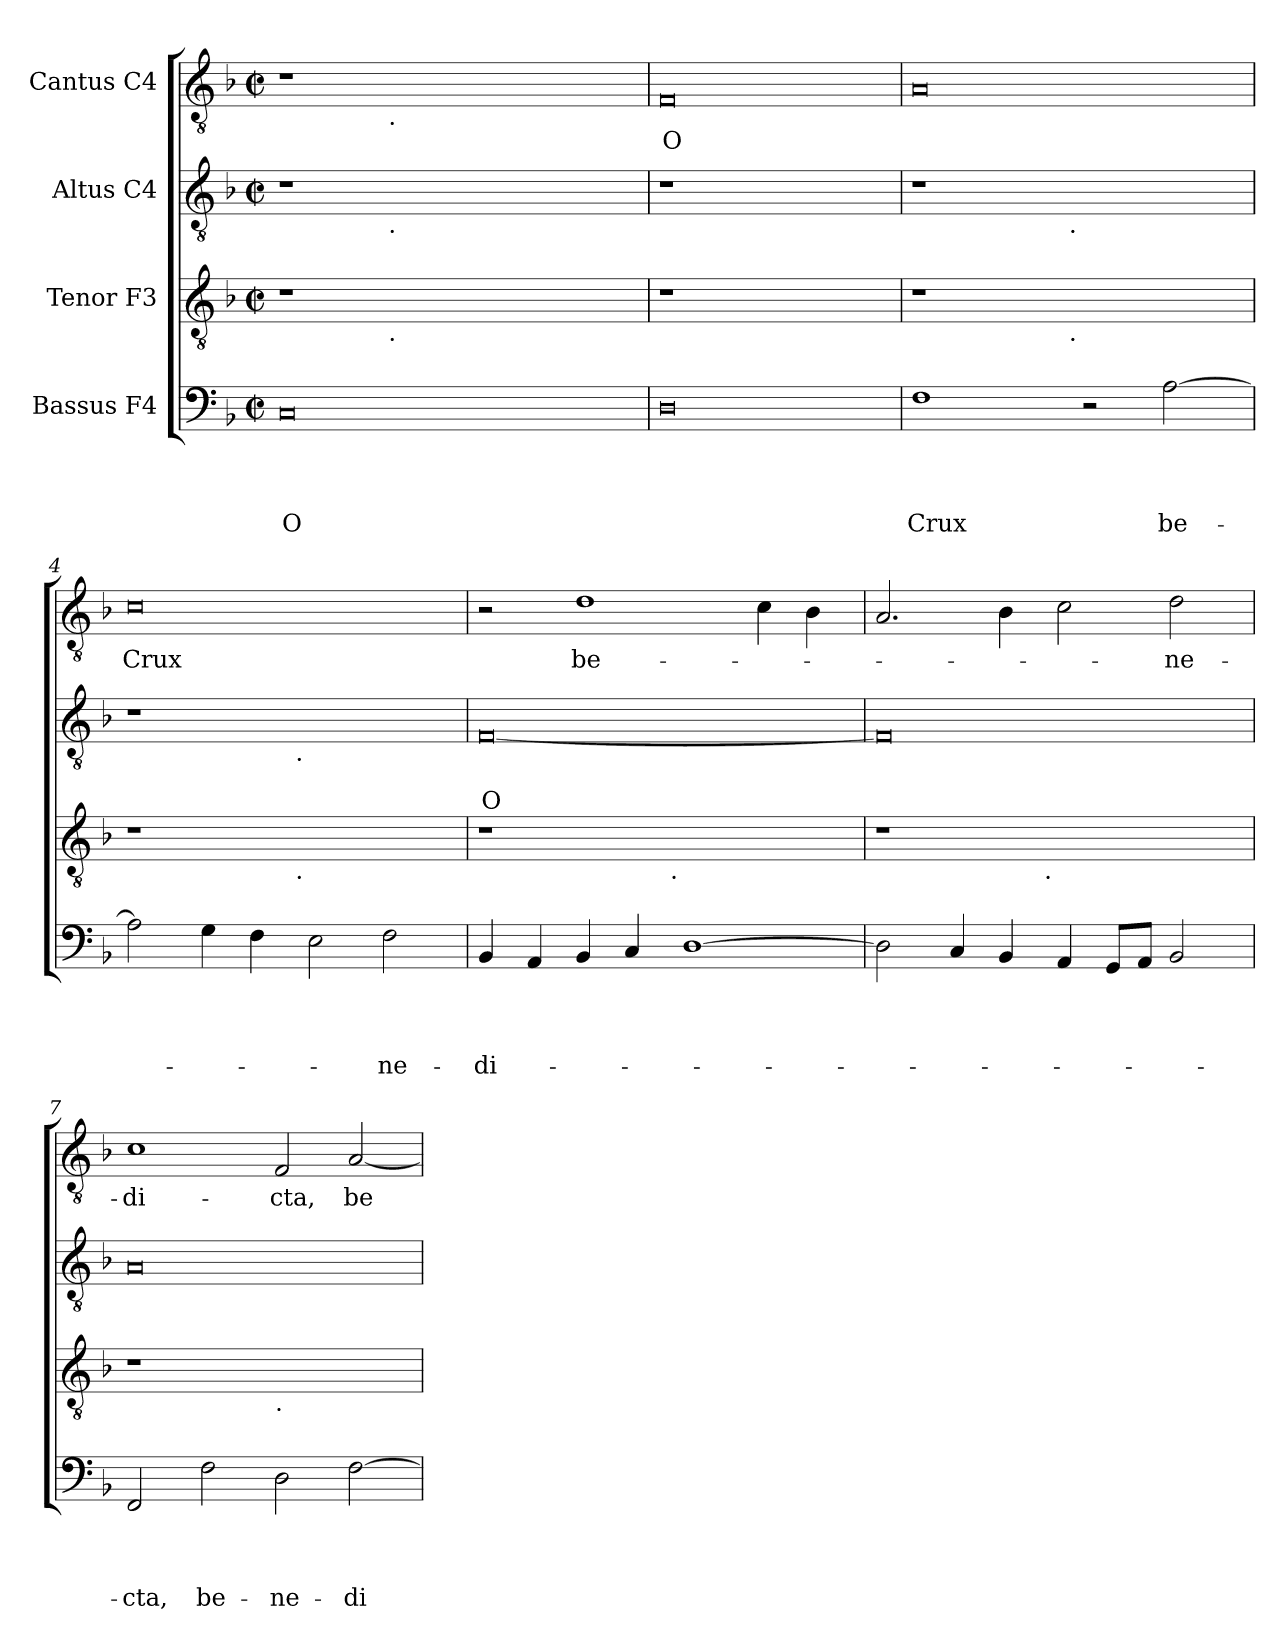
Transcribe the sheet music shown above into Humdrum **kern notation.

**kern	**text	**text	**text	**text	**kern	**kern	**text	**text	**kern	**text
*part4	*part4	*part4	*part4	*part4	*part3	*part2	*part2	*part2	*part1	*part1
*staff4	*staff4	*staff4	*staff4	*staff4	*staff3	*staff2	*staff2	*staff2	*staff1	*staff1
*I"Bassus F4	*	*	*	*	*I"Tenor F3	*I"Altus C4	*	*	*I"Cantus C4	*
*clefF4	*	*	*	*	*clefGv2	*clefGv2	*	*	*clefGv2	*
*k[b-]	*	*	*	*	*k[b-]	*k[b-]	*	*	*k[b-]	*
*F:	*	*	*	*	*F:	*F:	*	*	*F:	*
*M2/2	*	*	*	*	*M2/2	*M2/2	*	*	*M2/2	*
*met(c|)	*	*	*	*	*met(c|)	*met(c|)	*	*	*met(c|)	*
=1	=1	=1	=1	=1	=1	=1	=1	=1	=1	=1
!	!	!	!	!LO:LY:b:rj	!	!	!	!	!	!
*	*	*	*	*	*^	*^	*	*	*^	*
0C	.	.	.	O	1r	2ryy	1r	2ryy	.	.	1r	2ryy	.
.	.	.	.	.	.	16.ryy	.	16.ryy	.	.	.	16.ryy	.
!	!	!	!	!	!	!	!	!	!	!	!	!LO:TX:b:t=.	!
!	!	!	!	!	!	!	!	!LO:TX:b:t=.	!	!	!	!	!
!	!	!	!	!	!	!LO:TX:b:t=.	!	!	!	!	!	!	!
.	.	.	.	.	.	1ryy	.	1ryy	.	.	.	1ryy	.
.	.	.	.	.	1ryy	.	1ryy	.	.	.	1ryy	.	.
.	.	.	.	.	.	4ryy	.	4ryy	.	.	.	4ryy	.
.	.	.	.	.	.	8ryy	.	8ryy	.	.	.	8ryy	.
.	.	.	.	.	.	32ryy	.	32ryy	.	.	.	32ryy	.
=2	=2	=2	=2	=2	=2	=2	=2	=2	=2	=2	=2	=2	=2
!	!	!	!	!	!	!	!	!	!	!	!	!	!LO:LY:b:rj
*	*	*	*	*	*v	*v	*	*	*	*	*v	*v	*
*	*	*	*	*	*	*v	*v	*	*	*	*
0D	.	.	.	.	1r	1r	.	.	0F	O
.	.	.	.	.	1ryy	1ryy	.	.	.	.
=3	=3	=3	=3	=3	=3	=3	=3	=3	=3	=3
!	!	!	!	!LO:LY:b:rj	!	!	!	!	!	!
*	*	*	*	*	*^	*^	*	*	*	*
1F	.	.	.	Crux	1r	2ryy	1r	2ryy	.	.	0A	.
.	.	.	.	.	.	4...ryy	.	4...ryy	.	.	.	.
!	!	!	!	!	!	!	!	!LO:TX:b:t=.	!	!	!	!
!	!	!	!	!	!	!LO:TX:b:t=.	!	!	!	!	!	!
.	.	.	.	.	.	1ryy	.	1ryy	.	.	.	.
2r	.	.	.	.	1ryy	.	1ryy	.	.	.	.	.
!	!	!	!	!LO:LY:b:rj	!	!	!	!	!	!	!	!
[>2A\	.	.	.	be-	.	.	.	.	.	.	.	.
.	.	.	.	.	.	32ryy	.	32ryy	.	.	.	.
=4	=4	=4	=4	=4	=4	=4	=4	=4	=4	=4	=4	=4
!	!	!	!	!	!	!	!	!	!	!	!	!LO:LY:b:rj
2A\]	.	.	.	.	1r	2ryy	1r	2ryy	.	.	0c	Crux
4G\	.	.	.	.	.	4...ryy	.	4...ryy	.	.	.	.
4F\	.	.	.	.	.	.	.	.	.	.	.	.
!	!	!	!	!	!	!	!	!LO:TX:b:t=.	!	!	!	!
!	!	!	!	!	!	!LO:TX:b:t=.	!	!	!	!	!	!
.	.	.	.	.	.	1ryy	.	1ryy	.	.	.	.
2E\	.	.	.	.	1ryy	.	1ryy	.	.	.	.	.
!	!	!	!	!LO:LY:b:rj	!	!	!	!	!	!	!	!
2F\	.	.	.	-ne-	.	.	.	.	.	.	.	.
.	.	.	.	.	.	32ryy	.	32ryy	.	.	.	.
=5	=5	=5	=5	=5	=5	=5	=5	=5	=5	=5	=5	=5
!	!	!	!	!LO:LY:b:rj	!	!	!	!	!	!LO:LY:b:rj	!	!
*	*	*	*	*	*	*	*v	*v	*	*	*	*
4BB-/	.	.	.	-di-	1r	2ryy	[<0F	.	O	2r	.
4AA/	.	.	.	.	.	.	.	.	.	.	.
!	!	!	!	!	!	!	!	!	!	!	!LO:LY:b:rj
4BB-/	.	.	.	.	.	4...ryy	.	.	.	1d	be-
4C/	.	.	.	.	.	.	.	.	.	.	.
!	!	!	!	!	!	!LO:TX:b:t=.	!	!	!	!	!
.	.	.	.	.	.	1ryy	.	.	.	.	.
[>1D	.	.	.	.	1ryy	.	.	.	.	.	.
.	.	.	.	.	.	.	.	.	.	4c\	.
.	.	.	.	.	.	.	.	.	.	4B-\	.
.	.	.	.	.	.	32ryy	.	.	.	.	.
=6	=6	=6	=6	=6	=6	=6	=6	=6	=6	=6	=6
2D\]	.	.	.	.	1r	2ryy	0F]	.	.	2.A/	.
4C/	.	.	.	.	.	4...ryy	.	.	.	.	.
4BB-/	.	.	.	.	.	.	.	.	.	4B-\	.
!	!	!	!	!	!	!LO:TX:b:t=.	!	!	!	!	!
.	.	.	.	.	.	1ryy	.	.	.	.	.
4AA/	.	.	.	.	1ryy	.	.	.	.	2c\	.
8GG/L	.	.	.	.	.	.	.	.	.	.	.
8AA/J	.	.	.	.	.	.	.	.	.	.	.
!	!	!	!	!	!	!	!	!	!	!	!LO:LY:b:rj
2BB-/	.	.	.	.	.	.	.	.	.	2d\	-ne-
.	.	.	.	.	.	32ryy	.	.	.	.	.
!!LO:LB:g=z
=7	=7	=7	=7	=7	=7	=7	=7	=7	=7	=7	=7
!	!	!	!	!LO:LY:b:rj	!	!	!	!	!	!	!LO:LY:b:rj
*	*	*	*	*	*v	*v	*	*	*	*	*
2FF/	.	.	.	-cta,	1r	0A	.	.	1c	-di-
!	!	!	!	!LO:LY:b:rj	!	!	!	!	!	!
2F\	.	.	.	be-	.	.	.	.	.	.
!	!	!	!	!	!LO:TX:b:t=.	!	!	!	!	!
!	!	!	!	!LO:LY:b:rj	!	!	!	!	!	!LO:LY:b:rj
2D\	.	.	.	-ne-	1ryy	.	.	.	2F/	-cta,
!	!	!	!	!LO:LY:b:rj	!	!	!	!	!	!LO:LY:b:rj
[>2F\	.	.	.	-di-	.	.	.	.	[<2A/	be-
=	=	=	=	=	=	=	=	=	=	=
*-	*-	*-	*-	*-	*-	*-	*-	*-	*-	*-
